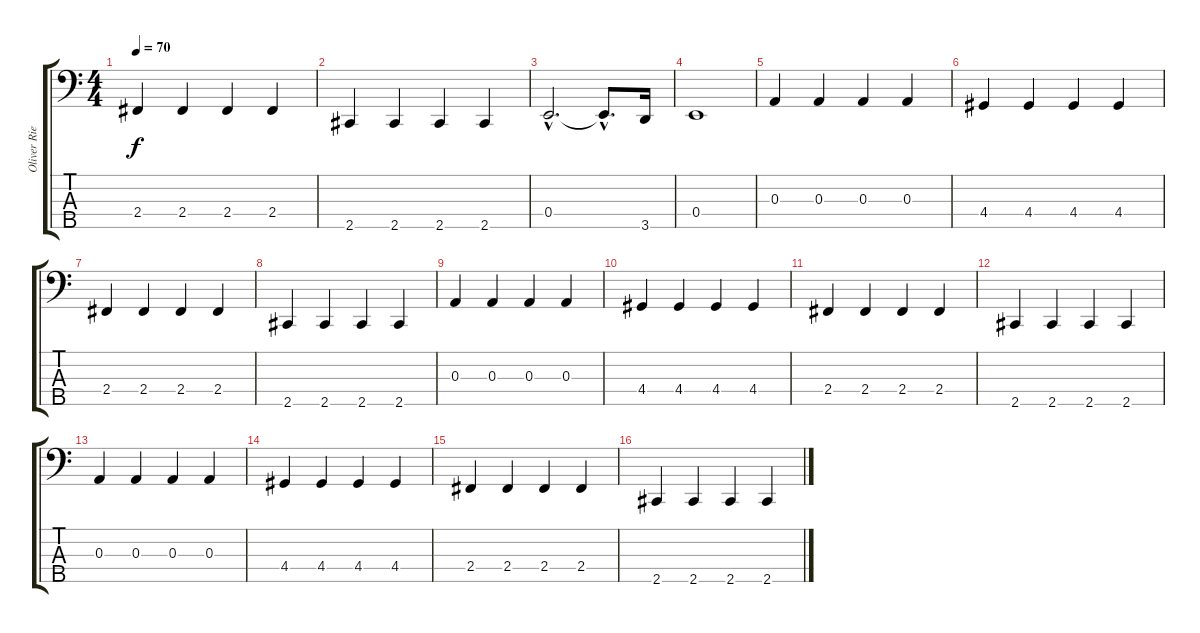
\track ("Oliver Riedel" "Oliver Rie") {instrument fretlessbass}
\staff {score tabs}
\tuning (G2 D2 A1 E1 B0) {hide}
\ts (4 4)
\tempo 70
\clef f4
\ks c
2.4.4{dy f} 2.4.4 2.4.4 2.4.4 |
2.5.4 2.5.4 2.5.4 2.5.4 |
0.4{hac}.2{d} 0.4{hac t}.8{d} 3.5.16 |
0.4.1 |
0.3.4 0.3.4 0.3.4 0.3.4 |
4.4.4 4.4.4 4.4.4 4.4.4 |
2.4.4 2.4.4 2.4.4 2.4.4 |
2.5.4 2.5.4 2.5.4 2.5.4 |
0.3.4 0.3.4 0.3.4 0.3.4 |
4.4.4 4.4.4 4.4.4 4.4.4 |
2.4.4 2.4.4 2.4.4 2.4.4 |
2.5.4 2.5.4 2.5.4 2.5.4 |
0.3.4 0.3.4 0.3.4 0.3.4 |
4.4.4 4.4.4 4.4.4 4.4.4 |
2.4.4 2.4.4 2.4.4 2.4.4 |
2.5.4 2.5.4 2.5.4 2.5.4
